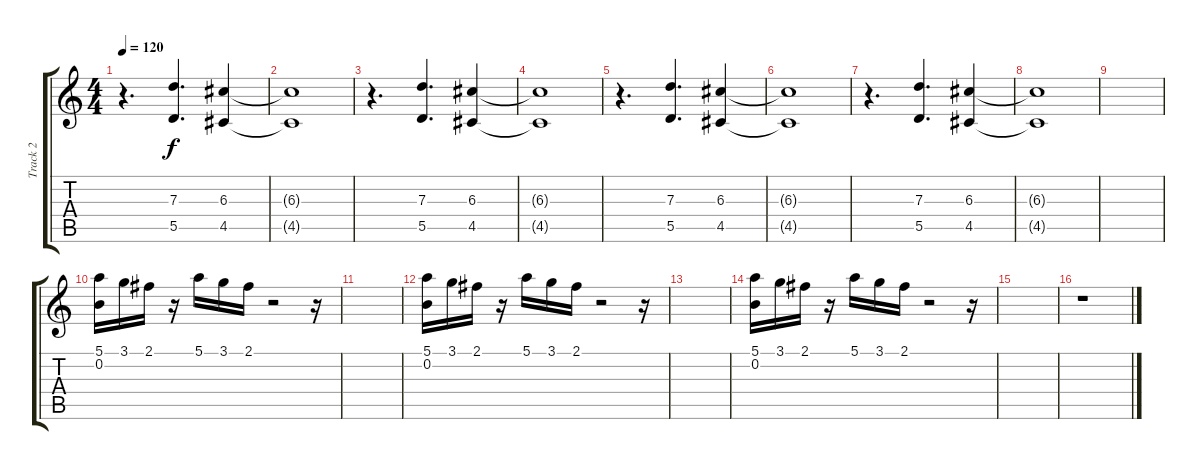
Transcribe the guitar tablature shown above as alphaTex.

\track ("Track 2" "Track 2") {instrument distortionguitar}
\staff {score tabs}
\tuning (E4 B3 G3 D3 A2 E2) {hide}
\ts (4 4)
\tempo 120
\clef g2
\ks c
r.4{d dy f} (7.3 5.5).4{d} (6.3 4.5).4 |
(6.3{t} 4.5{t}).1 |
r.4{d} (7.3 5.5).4{d} (6.3 4.5).4 |
(6.3{t} 4.5{t}).1 |
r.4{d} (7.3 5.5).4{d} (6.3 4.5).4 |
(6.3{t} 4.5{t}).1 |
r.4{d} (7.3 5.5).4{d} (6.3 4.5).4 |
(6.3{t} 4.5{t}).1 |
|
(5.1 0.2).16 3.1.16 2.1.16 r.16 5.1.16 3.1.16 2.1.16 r.2 r.16 |
|
(5.1 0.2).16 3.1.16 2.1.16 r.16 5.1.16 3.1.16 2.1.16 r.2 r.16 |
|
(5.1 0.2).16 3.1.16 2.1.16 r.16 5.1.16 3.1.16 2.1.16 r.2 r.16 |
|
r.1{instrument electricguitarclean}
